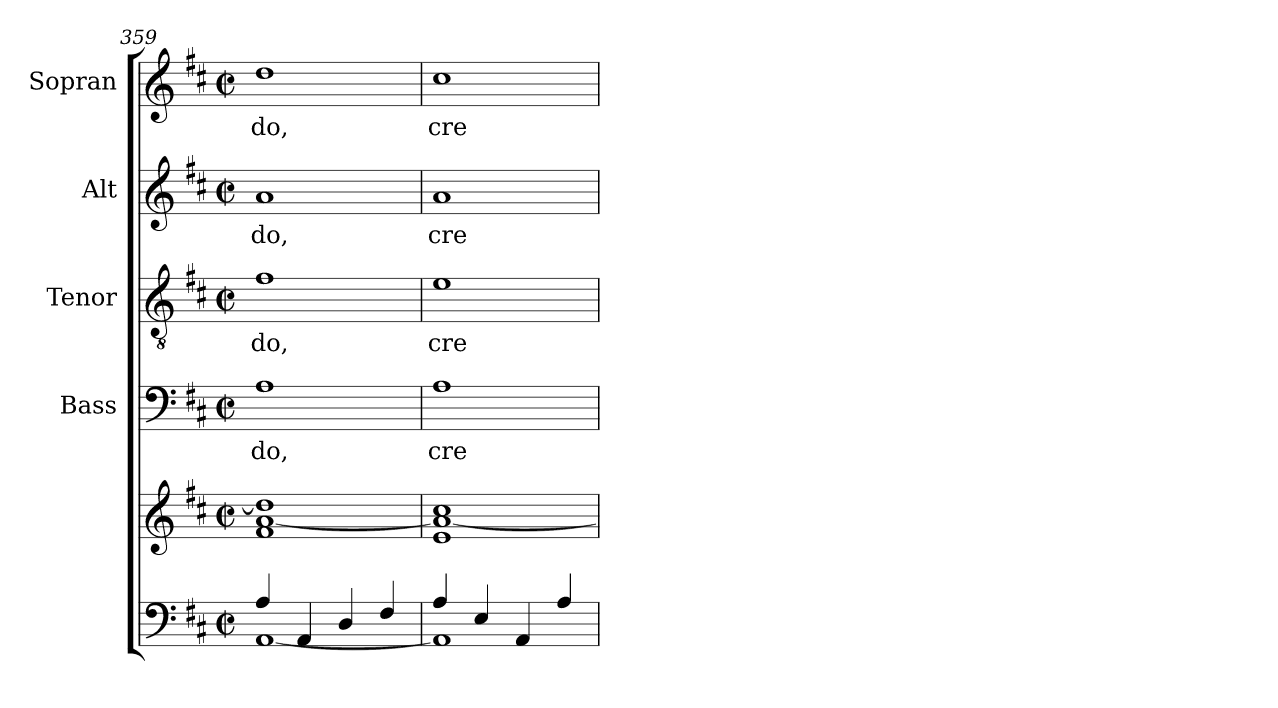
**kern	**kern	**kern	**text	**kern	**text	**kern	**text	**kern	**text
*part5	*part5	*part4	*part4	*part3	*part3	*part2	*part2	*part1	*part1
*staff6	*staff5	*staff4	*staff4	*staff3	*staff3	*staff2	*staff2	*staff1	*staff1
*	*	*I"Bass	*	*I"Tenor	*	*I"Alt	*	*I"Sopran	*
*	*	*I'B.	*	*I'T.	*	*I'A.	*	*I'S.	*
*clefF4	*clefG2	*clefF4	*	*clefGv2	*	*clefG2	*	*clefG2	*
*k[f#c#]	*k[f#c#]	*k[f#c#]	*	*k[f#c#]	*	*k[f#c#]	*	*k[f#c#]	*
*D:	*D:	*D:	*	*D:	*	*D:	*	*D:	*
*M2/2	*M2/2	*M2/2	*	*M2/2	*	*M2/2	*	*M2/2	*
*met(c|)	*met(c|)	*met(c|)	*	*met(c|)	*	*met(c|)	*	*met(c|)	*
=359	=359	=359	=359	=359	=359	=359	=359	=359	=359
*^	*	*	*	*	*	*	*	*	*
!	!	!	!	!LO:LY:b	!	!LO:LY:b	!	!LO:LY:b	!	!LO:LY:b
4A/	[<1AA	1f# [1a 1dd]	1A	-do,	1f#	-do,	1a	-do,	1dd	-do,
4AA/	.	.	.	.	.	.	.	.	.	.
4D/	.	.	.	.	.	.	.	.	.	.
4F#/	.	.	.	.	.	.	.	.	.	.
=360	=360	=360	=360	=360	=360	=360	=360	=360	=360	=360
!	!	!	!	!LO:LY:b	!	!LO:LY:b	!	!LO:LY:b	!	!LO:LY:b
4A/	1AA]	1e 1a_ 1cc#	1A	cre-	1e	cre-	1a	cre-	1cc#	cre-
4E/	.	.	.	.	.	.	.	.	.	.
4AA/	.	.	.	.	.	.	.	.	.	.
4A/	.	.	.	.	.	.	.	.	.	.
*v	*v	*	*	*	*	*	*	*	*	*
=	=	=	=	=	=	=	=	=	=
*-	*-	*-	*-	*-	*-	*-	*-	*-	*-
